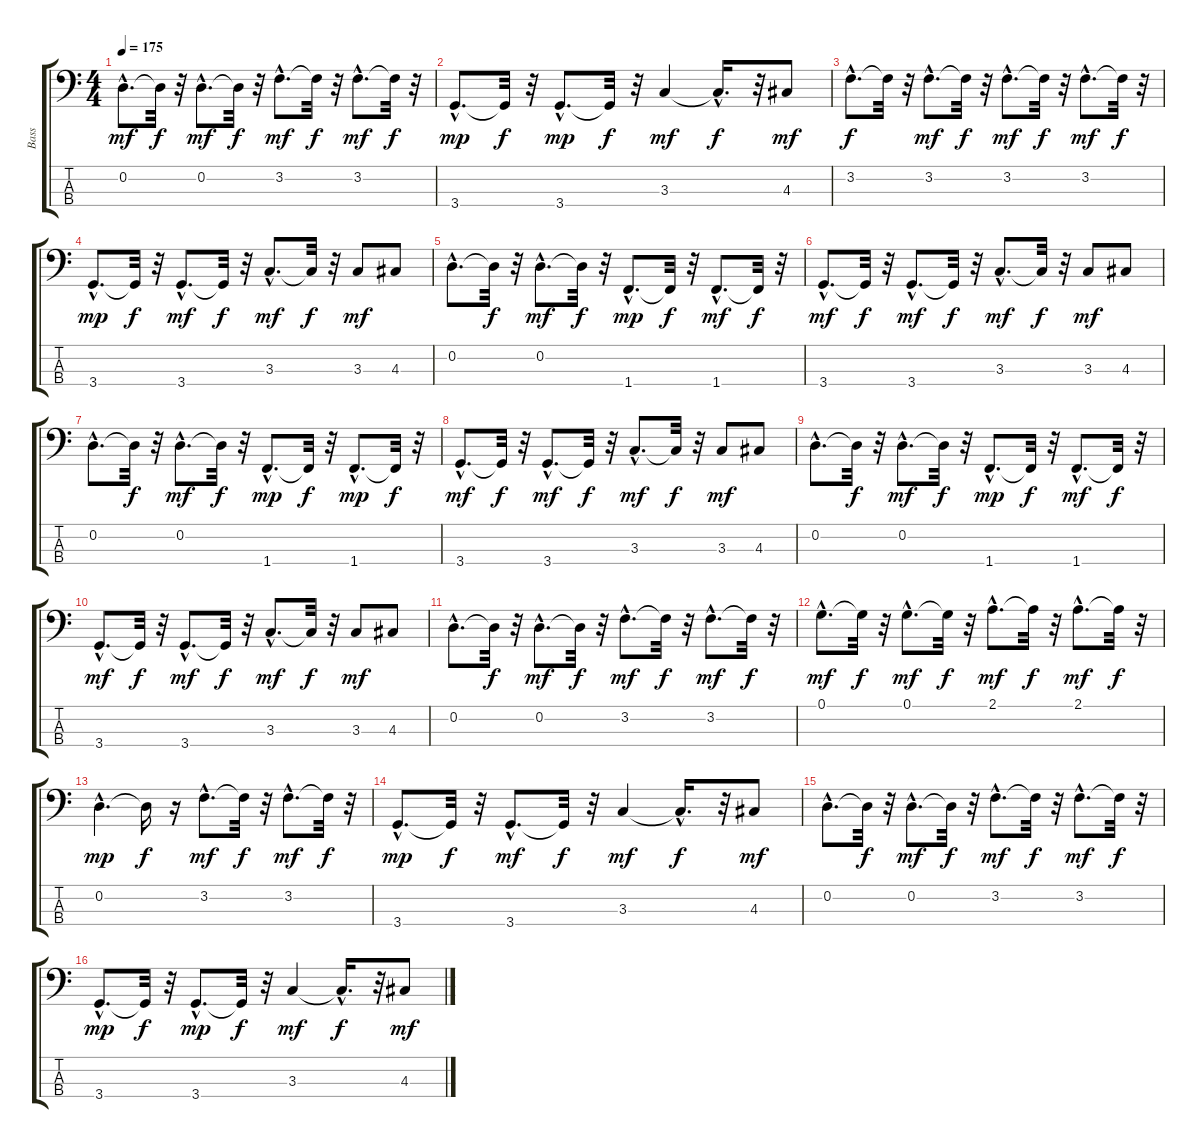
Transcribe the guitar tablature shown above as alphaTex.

\track ("Bass" "Bass") {instrument electricbassfinger}
\staff {score tabs}
\tuning (G2 D2 A1 E1) {hide}
\ts (4 4)
\tempo 175
\clef f4
\ks c
0.2{hac}.8{d dy mf} 0.2{t}.32{dy f} r.32 0.2{hac}.8{d dy mf} 0.2{t}.32{dy f} r.32 3.2{hac}.8{d dy mf} 3.2{t}.32{dy f} r.32 3.2{hac}.8{d dy mf} 3.2{t}.32{dy f} r.32 |
3.4{hac}.8{d dy mp} 3.4{t}.32{dy f} r.32 3.4{hac}.8{d dy mp} 3.4{t}.32{dy f} r.32 3.3.4{dy mf} 3.3{hac t}.16{d dy f} r.32 4.3.8{dy mf} |
3.2{hac}.8{d dy f} 3.2{t}.32 r.32 3.2{hac}.8{d dy mf} 3.2{t}.32{dy f} r.32 3.2{hac}.8{d dy mf} 3.2{t}.32{dy f} r.32 3.2{hac}.8{d dy mf} 3.2{t}.32{dy f} r.32 |
3.4{hac}.8{d dy mp} 3.4{t}.32{dy f} r.32 3.4{hac}.8{d dy mf} 3.4{t}.32{dy f} r.32 3.3{hac}.8{d dy mf} 3.3{t}.32{dy f} r.32 3.3.8{dy mf} 4.3.8 |
0.2{hac}.8{d} 0.2{t}.32{dy f} r.32 0.2{hac}.8{d dy mf} 0.2{t}.32{dy f} r.32 1.4{hac}.8{d dy mp} 1.4{t}.32{dy f} r.32 1.4{hac}.8{d dy mf} 1.4{t}.32{dy f} r.32 |
3.4{hac}.8{d dy mf} 3.4{t}.32{dy f} r.32 3.4{hac}.8{d dy mf} 3.4{t}.32{dy f} r.32 3.3{hac}.8{d dy mf} 3.3{t}.32{dy f} r.32 3.3.8{dy mf} 4.3.8 |
0.2{hac}.8{d} 0.2{t}.32{dy f} r.32 0.2{hac}.8{d dy mf} 0.2{t}.32{dy f} r.32 1.4{hac}.8{d dy mp} 1.4{t}.32{dy f} r.32 1.4{hac}.8{d dy mp} 1.4{t}.32{dy f} r.32 |
3.4{hac}.8{d dy mf} 3.4{t}.32{dy f} r.32 3.4{hac}.8{d dy mf} 3.4{t}.32{dy f} r.32 3.3{hac}.8{d dy mf} 3.3{t}.32{dy f} r.32 3.3.8{dy mf} 4.3.8 |
0.2{hac}.8{d} 0.2{t}.32{dy f} r.32 0.2{hac}.8{d dy mf} 0.2{t}.32{dy f} r.32 1.4{hac}.8{d dy mp} 1.4{t}.32{dy f} r.32 1.4{hac}.8{d dy mf} 1.4{t}.32{dy f} r.32 |
3.4{hac}.8{d dy mf} 3.4{t}.32{dy f} r.32 3.4{hac}.8{d dy mf} 3.4{t}.32{dy f} r.32 3.3{hac}.8{d dy mf} 3.3{t}.32{dy f} r.32 3.3.8{dy mf} 4.3.8 |
0.2{hac}.8{d} 0.2{t}.32{dy f} r.32 0.2{hac}.8{d dy mf} 0.2{t}.32{dy f} r.32 3.2{hac}.8{d dy mf} 3.2{t}.32{dy f} r.32 3.2{hac}.8{d dy mf} 3.2{t}.32{dy f} r.32 |
0.1{hac}.8{d dy mf} 0.1{t}.32{dy f} r.32 0.1{hac}.8{d dy mf} 0.1{t}.32{dy f} r.32 2.1{hac}.8{d dy mf} 2.1{t}.32{dy f} r.32 2.1{hac}.8{d dy mf} 2.1{t}.32{dy f} r.32 |
0.2{hac}.4{d dy mp} 0.2{t}.16{dy f} r.16 3.2{hac}.8{d dy mf} 3.2{t}.32{dy f} r.32 3.2{hac}.8{d dy mf} 3.2{t}.32{dy f} r.32 |
3.4{hac}.8{d dy mp} 3.4{t}.32{dy f} r.32 3.4{hac}.8{d dy mf} 3.4{t}.32{dy f} r.32 3.3.4{dy mf} 3.3{hac t}.16{d dy f} r.32 4.3.8{dy mf} |
0.2{hac}.8{d} 0.2{t}.32{dy f} r.32 0.2{hac}.8{d dy mf} 0.2{t}.32{dy f} r.32 3.2{hac}.8{d dy mf} 3.2{t}.32{dy f} r.32 3.2{hac}.8{d dy mf} 3.2{t}.32{dy f} r.32 |
3.4{hac}.8{d dy mp} 3.4{t}.32{dy f} r.32 3.4{hac}.8{d dy mp} 3.4{t}.32{dy f} r.32 3.3.4{dy mf} 3.3{hac t}.16{d dy f} r.32 4.3.8{dy mf}
